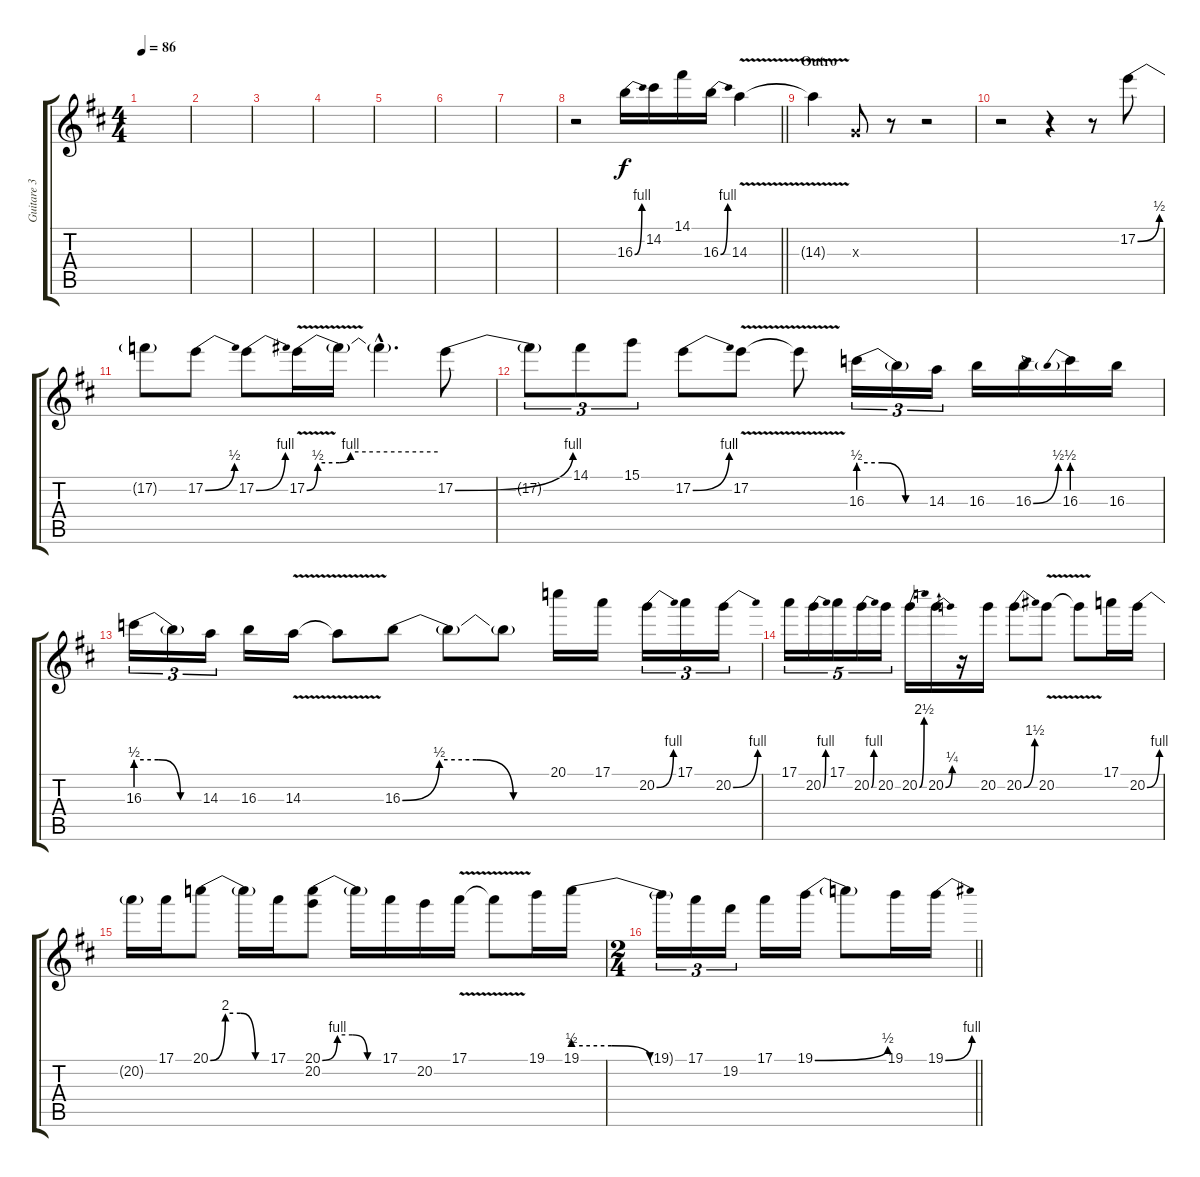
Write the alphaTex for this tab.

\track ("Guitare 3 / Overdrive" "Guitare 3 ") {instrument overdrivenguitar}
\staff {score tabs}
\tuning (E4 B3 G3 D3 A2 E2) {hide}
\ts (4 4)
\tempo 86
\clef g2
\ks d
|
|
|
|
|
|
|
\barLineRight lightlight
r.2 16.3{be (bend 0 0 60 4)}.16 14.2.16 14.1.16 16.3{be (bend 0 0 60 4)}.16 14.3{v}.4 |
\section ("" "Outro")
14.3{t}.4 0.3{x}.8 r.8 r.2 |
r.2 r.4 r.8 17.2{be (bend 0 0 60 2)}.8 |
17.2{t}.8 17.2{be (bend 0 0 60 2)}.8 17.2{be (bend 0 0 60 4)}.8 17.2{be (custom 0 0 5 2 15 2 20 4 60 4) v}.16 17.2{t}.16 17.2{hac t}.4{d} 17.2{be (bend 0 0 60 4)}.8 |
17.2{t}.8{tu (3 2)} 14.1.8{tu (3 2)} 15.1.8{tu (3 2)} 17.2{be (bend 0 0 60 4)}.8 17.2{v}.8 17.2{t}.8 16.3{be (custom 0 2 20 2 40 0 60 0)}.16{tu (3 2)} 16.3{t}.16{tu (3 2)} 14.3.16{tu (3 2)} 16.3.16 16.3{be (bend 0 0 60 2)}.16 16.3{be (prebend 0 2 60 2)}.16 16.3.16 |
16.3{be (custom 0 2 20 2 40 0 60 0)}.16{tu (3 2)} 16.3{t}.16{tu (3 2)} 14.3.16{tu (3 2)} 16.3.16 14.3{v}.16 14.3{t}.8 16.3{be (custom 0 0 15 2 30 2 45 0 60 0)}.8 16.3{t}.8 16.3{t}.8 20.1.16 17.1.16 20.2{be (bend 0 0 60 4)}.16{tu (3 2)} 17.1.16{tu (3 2)} 20.2{be (bend 0 0 60 4)}.16{tu (3 2)} |
17.1.16{tu (5 4)} 20.2{be (bend 0 0 60 4)}.16{tu (5 4)} 17.1.16{tu (5 4)} 20.2{be (bend 0 0 60 4)}.16{tu (5 4)} 20.2.16{tu (5 4)} 20.2{be (bend 0 0 60 10)}.16 20.2{be (bend 0 0 60 1)}.16 r.16 20.2.16 20.2{be (bend 0 0 60 6)}.8 20.2{v}.8 20.2{t}.8 17.1.16 20.2{be (bend 0 0 60 4)}.16 |
20.2{t}.16 17.1.16 20.1{be (custom 0 0 15 8 30 8 45 0 60 0)}.8 20.1{t}.16 17.1.16 (20.1{be (custom 0 0 15 4 30 4 45 0 60 0)} 20.2).8 20.1{t}.16 17.1.16 20.2.16 17.1{v}.16 17.1{t}.8 19.1.16 19.1{be (custom 0 2 20 2 40 0 60 0)}.16 |
\ts (2 4)
\barLineRight lightlight
19.1{t}.16{tu (3 2)} 17.1.16{tu (3 2)} 19.2.16{tu (3 2)} 17.1.16 19.1{be (bend 0 0 60 2)}.16 19.1{t}.8 19.1.16 19.1{be (bend 0 0 60 4)}.16
